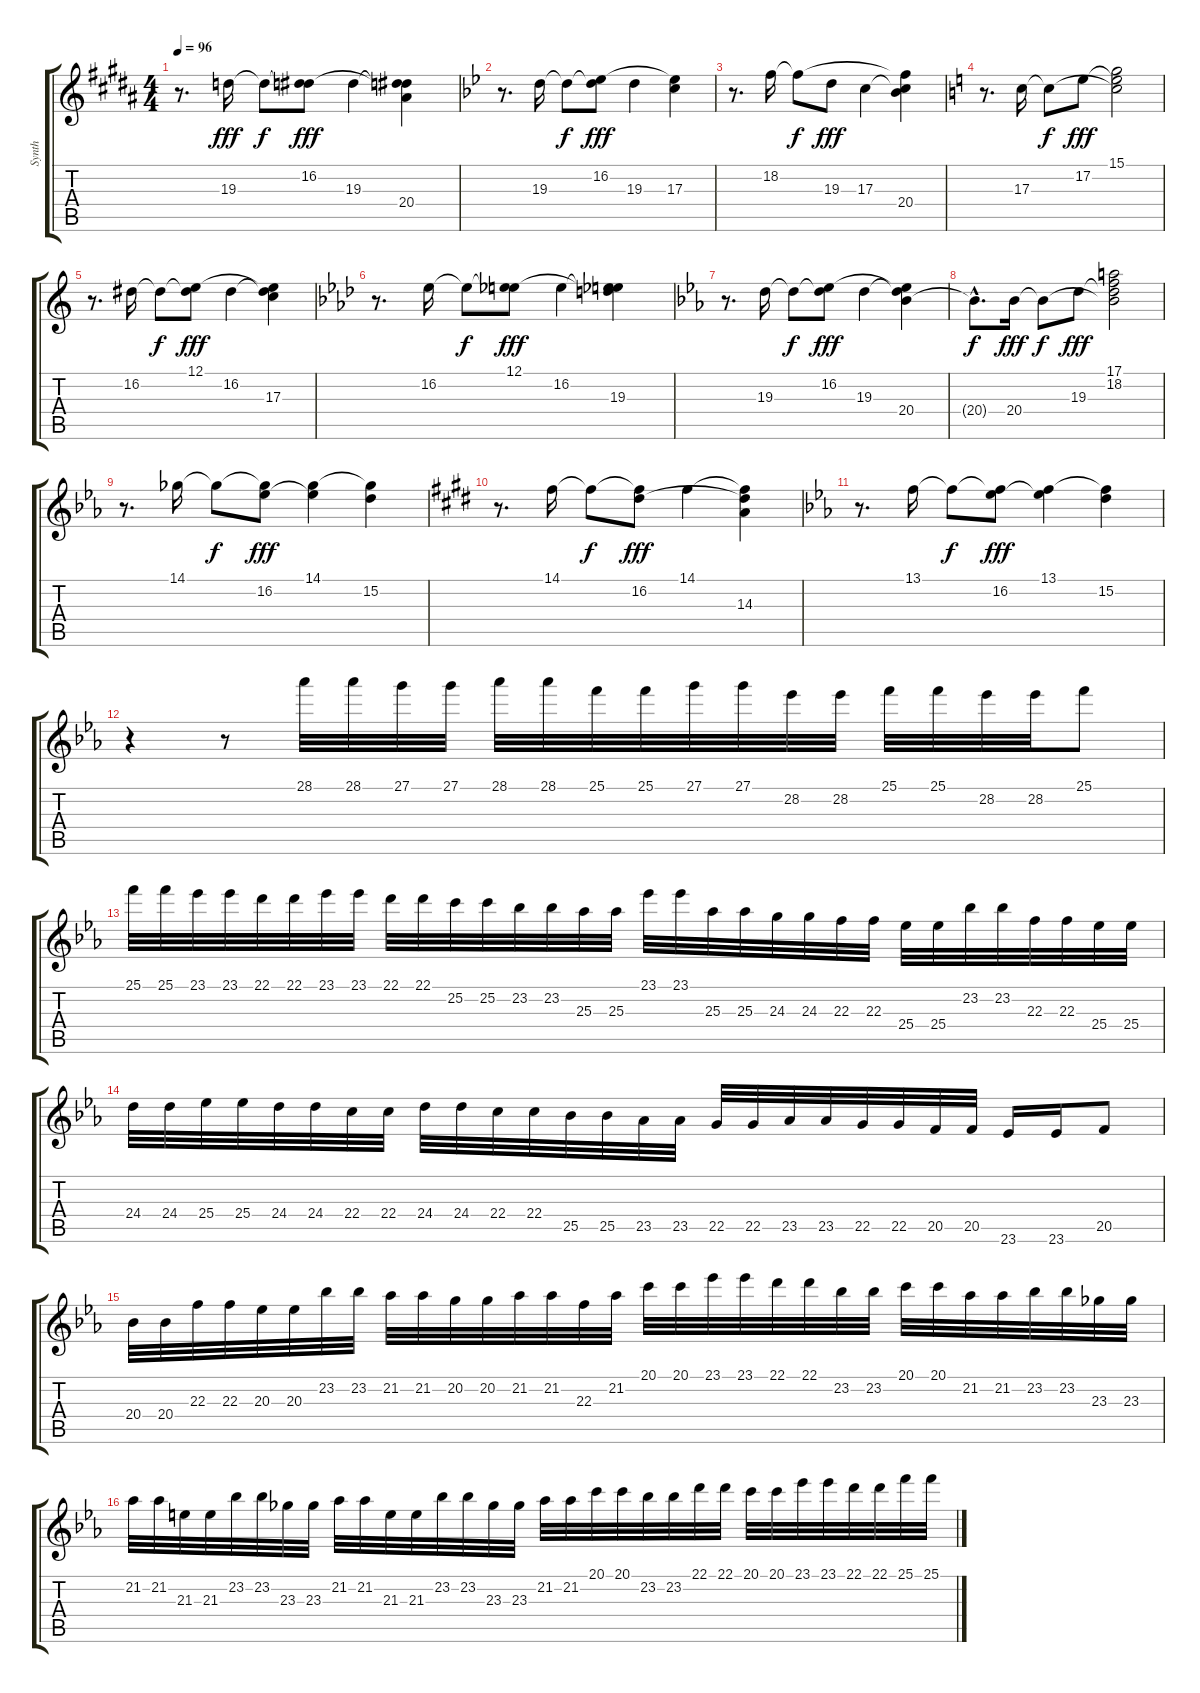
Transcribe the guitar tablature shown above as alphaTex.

\track ("Synth" "Synth") {instrument lead6voice}
\staff {score tabs}
\tuning (E4 B3 G3 D3 A2 E2) {hide}
\ts (4 4)
\tempo 96
\clef g2
\ks b
r.8{d dy fff} 19.3.16 19.3{t}.8{dy f} (16.2 19.3{t}).8{dy fff} 19.3.4 (16.2{t} 19.3{t} 20.4).4 |
\ks bb
r.8{d} 19.3.16 19.3{t}.8{dy f} (16.2 19.3{t}).8{dy fff} 19.3.4 (16.2{t} 17.3).4 |
r.8{d} 18.2.16 18.2{t}.8{dy f} 19.3.8{dy fff} 17.3.4 (18.2{t} 17.3{t} 20.4).4 |
\ks c
r.8{d} 17.3.16 17.3{t}.8{dy f} 17.2.8{dy fff} (15.1 17.2{t} 17.3{t}).2 |
r.8{d} 16.2.16 16.2{t}.8{dy f} (12.1 16.2{t}).8{dy fff} 16.2.4 (12.1{t} 16.2{t} 17.3).4 |
\ks ab
r.8{d} 16.2.16 16.2{t}.8{dy f} (12.1 16.2{t}).8{dy fff} 16.2.4 (12.1{t} 16.2{t} 19.3).4 |
\ks eb
r.8{d} 19.3.16 19.3{t}.8{dy f} (16.2 19.3{t}).8{dy fff} 19.3.4 (16.2{t} 19.3{t} 20.4).4 |
20.4{hac t}.8{d dy f} 20.4.16{dy fff} 20.4{t}.8{dy f} 19.3.8{dy fff} (17.1 18.2 19.3{t} 20.4{t}).2 |
r.8{d} 14.1.16 14.1{t}.8{dy f} (14.1{t} 16.2).8{dy fff} (14.1 16.2{t}).4 (14.1{t} 15.2).4 |
\ks e
r.8{d} 14.1.16 14.1{t}.8{dy f} (14.1{t} 16.2).8{dy fff} 14.1.4 (14.1{t} 16.2{t} 14.3).4 |
\ks eb
r.8{d} 13.1.16 13.1{t}.8{dy f} (13.1{t} 16.2).8{dy fff} (13.1 16.2{t}).4 (13.1{t} 15.2).4 |
r.4 r.8 28.1.32{volume 13 balance 4 instrument celesta} 28.1.32 27.1.32 27.1.32 28.1.32 28.1.32 25.1.32 25.1.32 27.1.32 27.1.32 28.2.32 28.2.32 25.1.32 25.1.32 28.2.32 28.2.32 25.1.8 |
25.1.32 25.1.32 23.1.32 23.1.32 22.1.32 22.1.32 23.1.32 23.1.32 22.1.32 22.1.32 25.2.32 25.2.32 23.2.32 23.2.32 25.3.32 25.3.32 23.1.32 23.1.32 25.3.32 25.3.32 24.3.32 24.3.32 22.3.32 22.3.32 25.4.32 25.4.32 23.2.32 23.2.32 22.3.32 22.3.32 25.4.32 25.4.32 |
24.4.32 24.4.32 25.4.32 25.4.32 24.4.32 24.4.32 22.4.32 22.4.32 24.4.32 24.4.32 22.4.32 22.4.32 25.5.32 25.5.32 23.5.32 23.5.32 22.5.32 22.5.32 23.5.32 23.5.32 22.5.32 22.5.32 20.5.32 20.5.32 23.6.16 23.6.16 20.5.8 |
20.4.32 20.4.32 22.3.32 22.3.32 20.3.32 20.3.32 23.2.32 23.2.32 21.2.32 21.2.32 20.2.32 20.2.32 21.2.32 21.2.32 22.3.32 21.2.32 20.1.32 20.1.32 23.1.32 23.1.32 22.1.32 22.1.32 23.2.32 23.2.32 20.1.32 20.1.32 21.2.32 21.2.32 23.2.32 23.2.32 23.3.32 23.3.32 |
21.2.32 21.2.32 21.3.32 21.3.32 23.2.32 23.2.32 23.3.32 23.3.32 21.2.32 21.2.32 21.3.32 21.3.32 23.2.32 23.2.32 23.3.32 23.3.32 21.2.32 21.2.32 20.1.32 20.1.32 23.2.32 23.2.32 22.1.32 22.1.32 20.1.32 20.1.32 23.1.32 23.1.32 22.1.32 22.1.32 25.1.32 25.1.32
